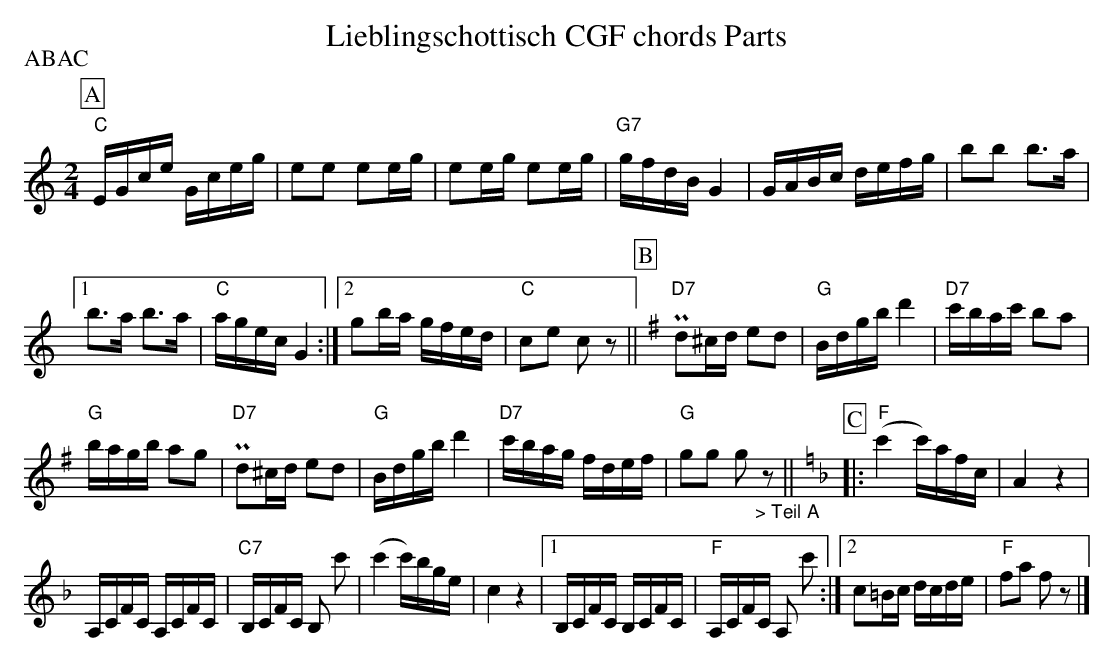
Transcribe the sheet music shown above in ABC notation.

X:1
T: Lieblingschottisch CGF chords Parts
M:2/4
L:1/16
P:ABAC
K:C %%MIDI gchordon
[P:A] "C"EGce Gceg | e2e2 e2eg | e2eg e2eg | "G7"gfdB G4 | GABc defg | b2b2 b3a |1
b3a b3a | "C"agec G4 :|2 g2ba gfed | "C"c2e2 c2z2 ||[P:B] [K:G] "D7"Pd2^cd e2d2 |  "G"Bdgb d'4 | "D7"c'bac' b2a2 |
"G"bagb a2g2 | "D7"Pd2^cd e2d2 |  "G"Bdgb d'4 | "D7"c'bag fdef | "G"g2g2 g2"_> Teil A"z2 || [K:F] [P:C] |: "F"(c'4c')afc | A4z4 |
A,CFC A,CFC | "C7"B,CFC B,2 c'2 | (c'4c')bge | c4z4 |1 B,CFC  B,CFC | "F"A,CFC A,2 c'2 :|2 c2=Bc dcde | "F"f2a2 f2z2 |]
